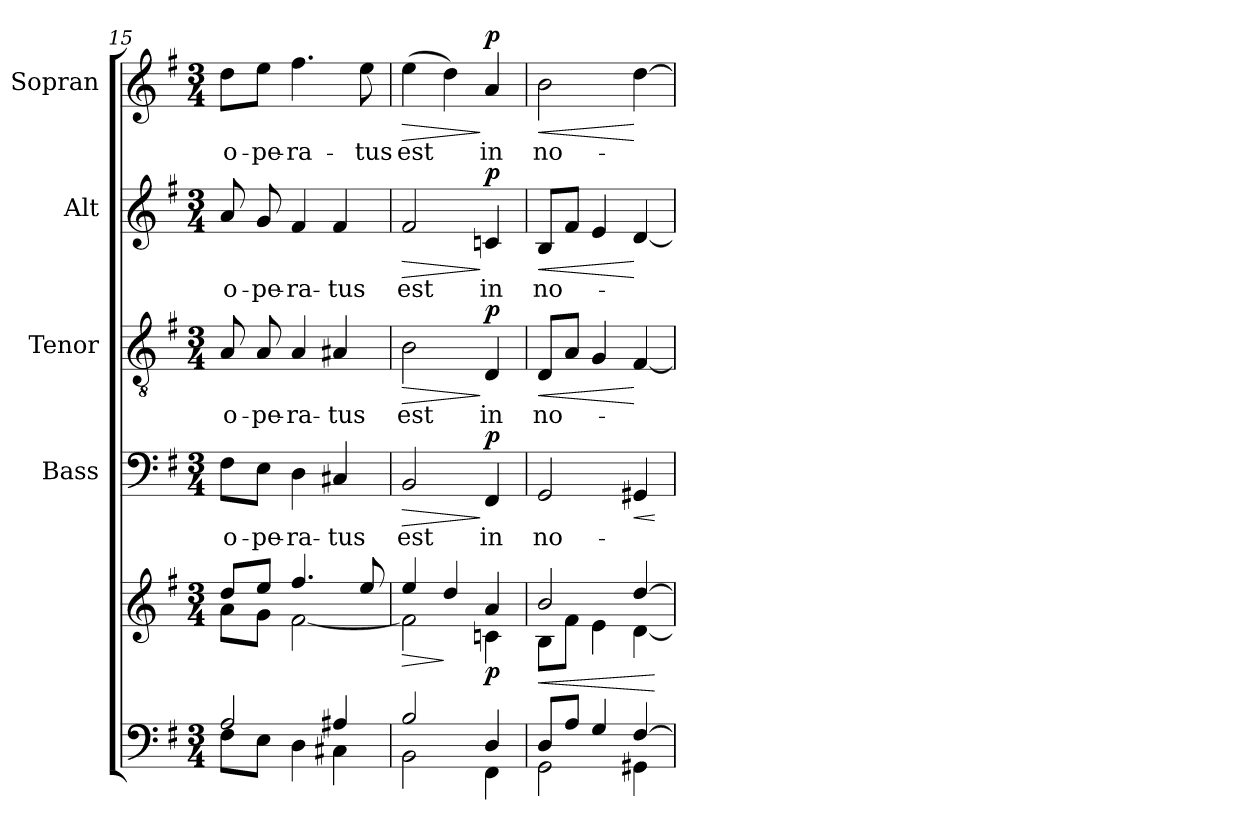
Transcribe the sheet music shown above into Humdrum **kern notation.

**kern	**kern	**dynam	**kern	**text	**dynam	**kern	**text	**dynam	**kern	**text	**dynam	**kern	**text	**dynam
*part5	*part5	*part5	*part4	*part4	*part4	*part3	*part3	*part3	*part2	*part2	*part2	*part1	*part1	*part1
*staff6	*staff5	*staff5/6	*staff4	*staff4	*staff4	*staff3	*staff3	*staff3	*staff2	*staff2	*staff2	*staff1	*staff1	*staff1
*	*	*	*I"Bass	*	*	*I"Tenor	*	*	*I"Alt	*	*	*I"Sopran	*	*
*	*	*	*I'B.	*	*	*I'T.	*	*	*I'A.	*	*	*I'S.	*	*
*clefF4	*clefG2	*	*clefF4	*	*	*clefGv2	*	*	*clefG2	*	*	*clefG2	*	*
*k[f#]	*k[f#]	*	*k[f#]	*	*	*k[f#]	*	*	*k[f#]	*	*	*k[f#]	*	*
*G:	*G:	*	*G:	*	*	*G:	*	*	*G:	*	*	*G:	*	*
*M3/4	*M3/4	*	*M3/4	*	*	*M3/4	*	*	*M3/4	*	*	*M3/4	*	*
=15	=15	=15	=15	=15	=15	=15	=15	=15	=15	=15	=15	=15	=15	=15
*^	*^	*	*	*	*	*	*	*	*	*	*	*	*	*
!	!	!	!	!	!	!LO:LY:b	!	!	!LO:LY:b	!	!	!LO:LY:b	!	!	!LO:LY:b	!
2A/	8F#\L	8dd/L	8a\L	.	8F#\L	o-	.	8A/	o-	.	8a/	o-	.	8dd\L	o-	.
!	!	!	!	!	!	!LO:LY:b	!	!	!LO:LY:b	!	!	!LO:LY:b	!	!	!LO:LY:b	!
.	8E\J	8ee/J	8g\J	.	8E\J	-pe-	.	8A/	-pe-	.	8g/	-pe-	.	8ee\J	-pe-	.
!	!	!	!	!	!	!LO:LY:b	!	!	!LO:LY:b	!	!	!LO:LY:b	!	!	!LO:LY:b	!
.	4D\	4.ff#/	[<2f#\	.	4D\	-ra-	.	4A/	-ra-	.	4f#/	-ra-	.	4.ff#\	-ra-	.
!	!	!	!	!	!	!LO:LY:b	!	!	!LO:LY:b	!	!	!LO:LY:b	!	!	!	!
4A#X/	4C#X\	.	.	.	4C#X/	-tus	.	4A#X/	-tus	.	4f#/	-tus	.	.	.	.
!	!	!	!	!	!	!	!	!	!	!	!	!	!	!	!LO:LY:b	!
.	.	8ee/	.	.	.	.	.	.	.	.	.	.	.	8ee\	-tus	.
=16	=16	=16	=16	=16	=16	=16	=16	=16	=16	=16	=16	=16	=16	=16	=16	=16
!	!	!	!	!LO:HP:b	!	!LO:LY:b	!LO:HP:b	!	!LO:LY:b	!LO:HP:b	!	!LO:LY:b	!LO:HP:b	!	!LO:LY:b	!LO:HP:b
2B/	2BB\	4ee/	2f#\]	>	2BB/	est	>	2B\	est	>	2f#/	est	>	(>4ee\	est	>
.	.	4dd/	.	]	.	.	.	.	.	.	.	.	.	4dd\)	.	.
!	!	!	!	!LO:DY:b	!	!LO:LY:b	!LO:DY:n=1:a	!	!LO:LY:b	!LO:DY:n=1:a	!	!LO:LY:b	!LO:DY:n=1:a	!	!LO:LY:b	!LO:DY:n=1:a
4D/	4FF#\	4a/	4cn\	p	4FF#/	in	] p	4D/	in	] p	4cn/	in	] p	4a/	in	] p
=17	=17	=17	=17	=17	=17	=17	=17	=17	=17	=17	=17	=17	=17	=17	=17	=17
!	!	!	!	!LO:HP:b	!	!LO:LY:b	!	!	!LO:LY:b	!LO:HP:b	!	!LO:LY:b	!LO:HP:b	!	!LO:LY:b	!LO:HP:b
8D/L	2GG\	2b/	8B\L	<	2GG/	no-	.	8D/L	no-	<	8B/L	no-	<	2b\	no-	<
8A/J	.	.	8f#\J	.	.	.	.	8A/J	.	.	8f#/J	.	.	.	.	.
4G/	.	.	4e\	.	.	.	.	4G/	.	.	4e/	.	.	.	.	.
!	!	!	!	!	!	!	!LO:HP:b	!	!	!	!	!	!	!	!	!
[>4F#/	4GG#X\	[>4dd/	[<4d\	.	4GG#X/	.	<	[4F#/	.	[	[4d/	.	[	[4dd\	.	[
*v	*v	*	*	*	*	*	*	*	*	*	*	*	*	*	*	*
*	*v	*v	*	*	*	*	*	*	*	*	*	*	*	*	*
.	.	[	.	.	[	.	.	.	.	.	.	.	.	.
=	=	=	=	=	=	=	=	=	=	=	=	=	=	=
*-	*-	*-	*-	*-	*-	*-	*-	*-	*-	*-	*-	*-	*-	*-
